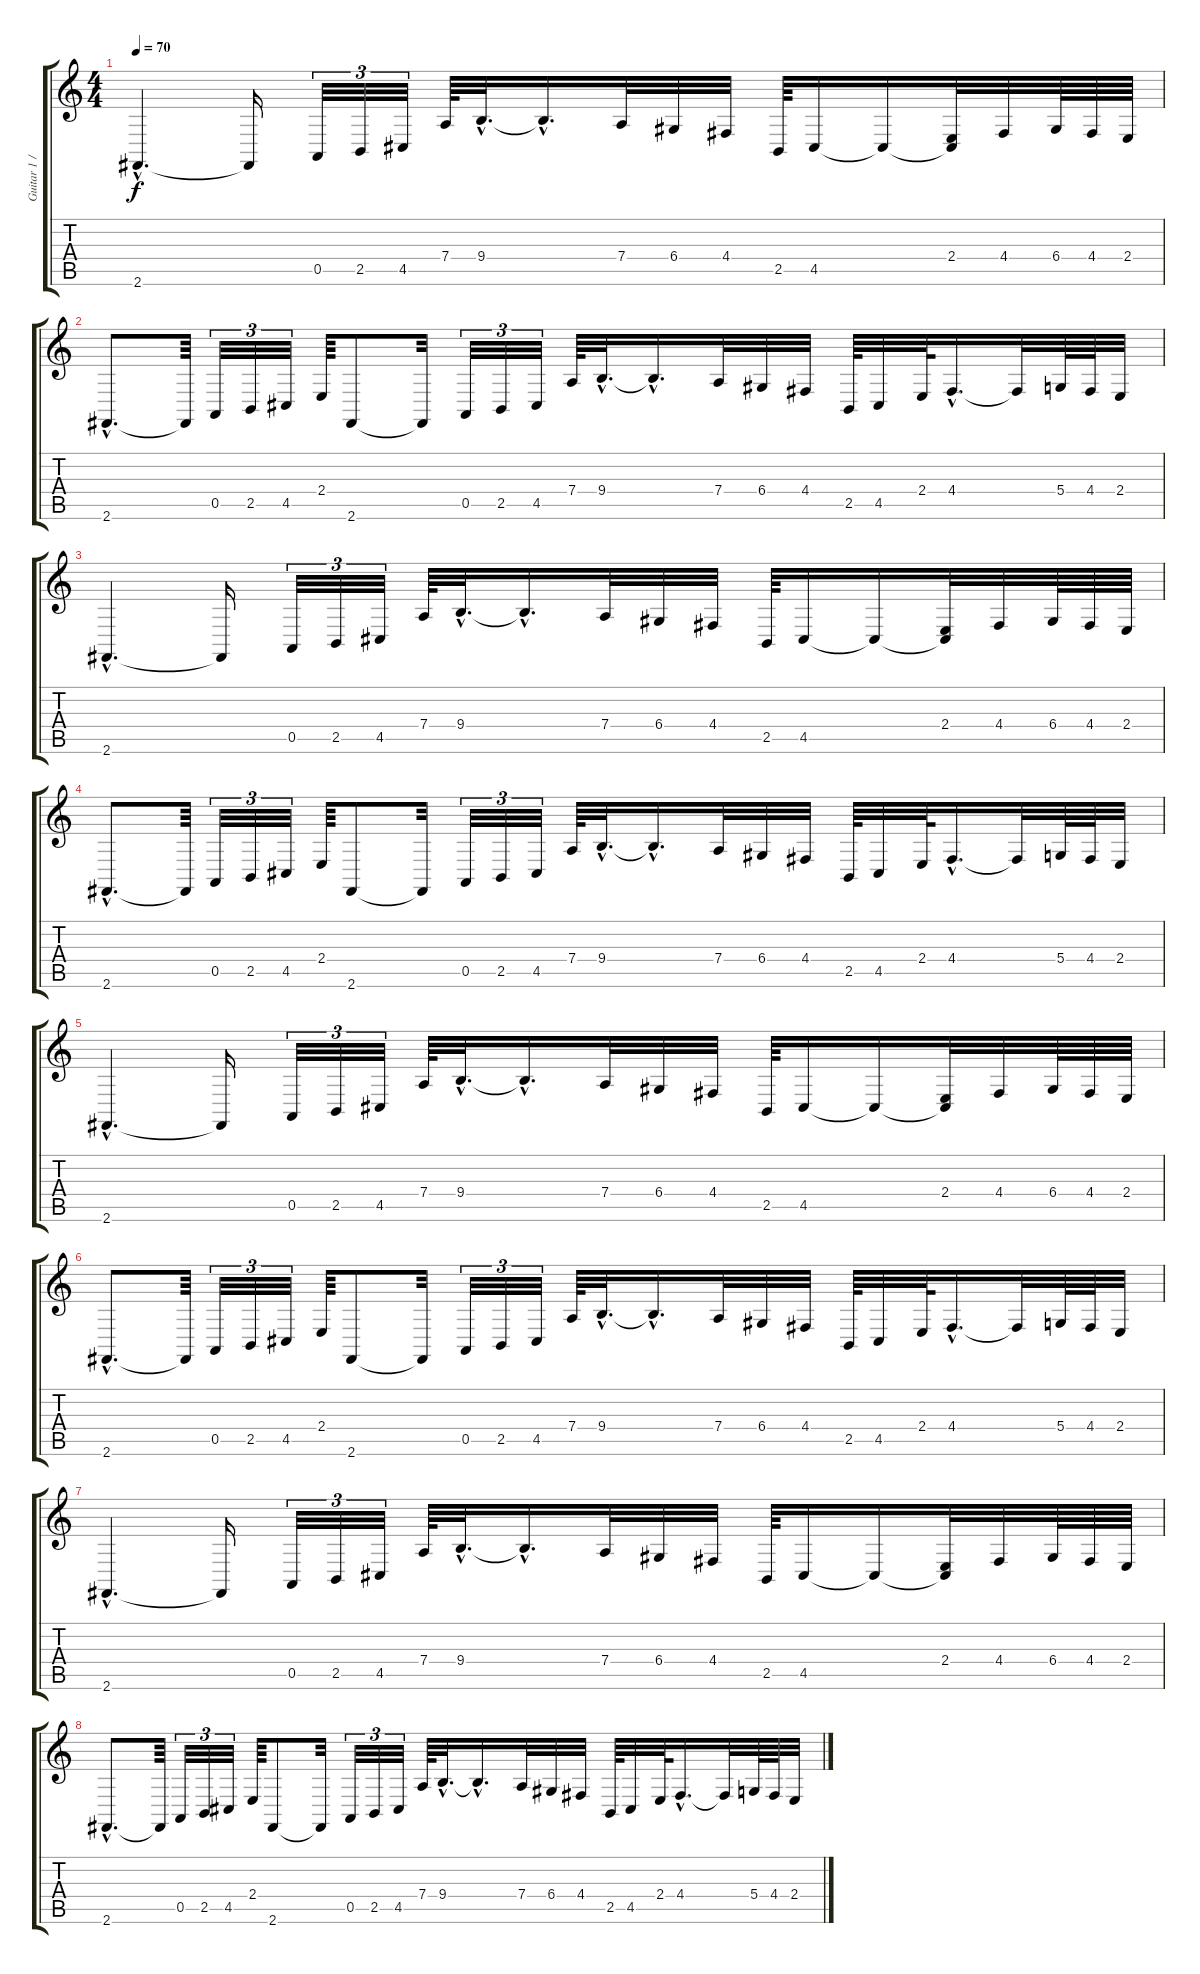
\track ("Guitar 1 / Synth 1" "Guitar 1 /") {instrument lead8bassandlead}
\staff {score tabs}
\tuning (E4 B3 G3 D3 A2 E2) {hide}
\ts (4 4)
\tempo 70
\clef g2
\ks c
2.6{hac}.4{d dy f} 2.6{t}.16 0.5.32{tu (3 2)} 2.5.32{tu (3 2)} 4.5.32{tu (3 2)} 7.4.64 9.4{hac}.32{d} 9.4{hac t}.16{d} 7.4.32 6.4.32 4.4.32 2.5.64 4.5.16 4.5{t}.16 (2.4 4.5{t}).32 4.4.32 6.4.64 4.4.64 2.4.64 |
2.6{hac}.8{d} 2.6{t}.64 0.5.32{tu (3 2)} 2.5.32{tu (3 2)} 4.5.32{tu (3 2)} 2.4.64 2.6.8 2.6{t}.32 0.5.32{tu (3 2)} 2.5.32{tu (3 2)} 4.5.32{tu (3 2)} 7.4.64 9.4{hac}.32{d} 9.4{hac t}.16{d} 7.4.32 6.4.32 4.4.32 2.5.64 4.5.32 2.4.64 4.4{hac}.16{d} 4.4{t}.32 5.4.64 4.4.64 2.4.32 |
2.6{hac}.4{d volume 16} 2.6{t}.16 0.5.32{tu (3 2)} 2.5.32{tu (3 2)} 4.5.32{tu (3 2)} 7.4.64 9.4{hac}.32{d} 9.4{hac t}.16{d} 7.4.32 6.4.32 4.4.32 2.5.64 4.5.16 4.5{t}.16 (2.4 4.5{t}).32 4.4.32 6.4.64 4.4.64 2.4.64 |
2.6{hac}.8{d} 2.6{t}.64 0.5.32{tu (3 2)} 2.5.32{tu (3 2)} 4.5.32{tu (3 2)} 2.4.64 2.6.8 2.6{t}.32 0.5.32{tu (3 2)} 2.5.32{tu (3 2)} 4.5.32{tu (3 2)} 7.4.64 9.4{hac}.32{d} 9.4{hac t}.16{d} 7.4.32 6.4.32 4.4.32 2.5.64 4.5.32 2.4.64 4.4{hac}.16{d} 4.4{t}.32 5.4.64 4.4.64 2.4.32 |
2.6{hac}.4{d} 2.6{t}.16 0.5.32{tu (3 2)} 2.5.32{tu (3 2)} 4.5.32{tu (3 2)} 7.4.64 9.4{hac}.32{d} 9.4{hac t}.16{d} 7.4.32 6.4.32 4.4.32 2.5.64 4.5.16 4.5{t}.16 (2.4 4.5{t}).32 4.4.32 6.4.64 4.4.64 2.4.64 |
2.6{hac}.8{d} 2.6{t}.64 0.5.32{tu (3 2)} 2.5.32{tu (3 2)} 4.5.32{tu (3 2)} 2.4.64 2.6.8 2.6{t}.32 0.5.32{tu (3 2)} 2.5.32{tu (3 2)} 4.5.32{tu (3 2)} 7.4.64 9.4{hac}.32{d} 9.4{hac t}.16{d} 7.4.32 6.4.32 4.4.32 2.5.64 4.5.32 2.4.64 4.4{hac}.16{d} 4.4{t}.32 5.4.64 4.4.64 2.4.32 |
2.6{hac}.4{d} 2.6{t}.16 0.5.32{tu (3 2)} 2.5.32{tu (3 2)} 4.5.32{tu (3 2)} 7.4.64 9.4{hac}.32{d} 9.4{hac t}.16{d} 7.4.32 6.4.32 4.4.32 2.5.64 4.5.16 4.5{t}.16 (2.4 4.5{t}).32 4.4.32 6.4.64 4.4.64 2.4.64 |
2.6{hac}.8{d} 2.6{t}.64 0.5.32{tu (3 2)} 2.5.32{tu (3 2)} 4.5.32{tu (3 2)} 2.4.64 2.6.8 2.6{t}.32 0.5.32{tu (3 2)} 2.5.32{tu (3 2)} 4.5.32{tu (3 2)} 7.4.64 9.4{hac}.32{d} 9.4{hac t}.16{d} 7.4.32 6.4.32 4.4.32 2.5.64 4.5.32 2.4.64 4.4{hac}.16{d} 4.4{t}.32 5.4.64 4.4.64 2.4.32
